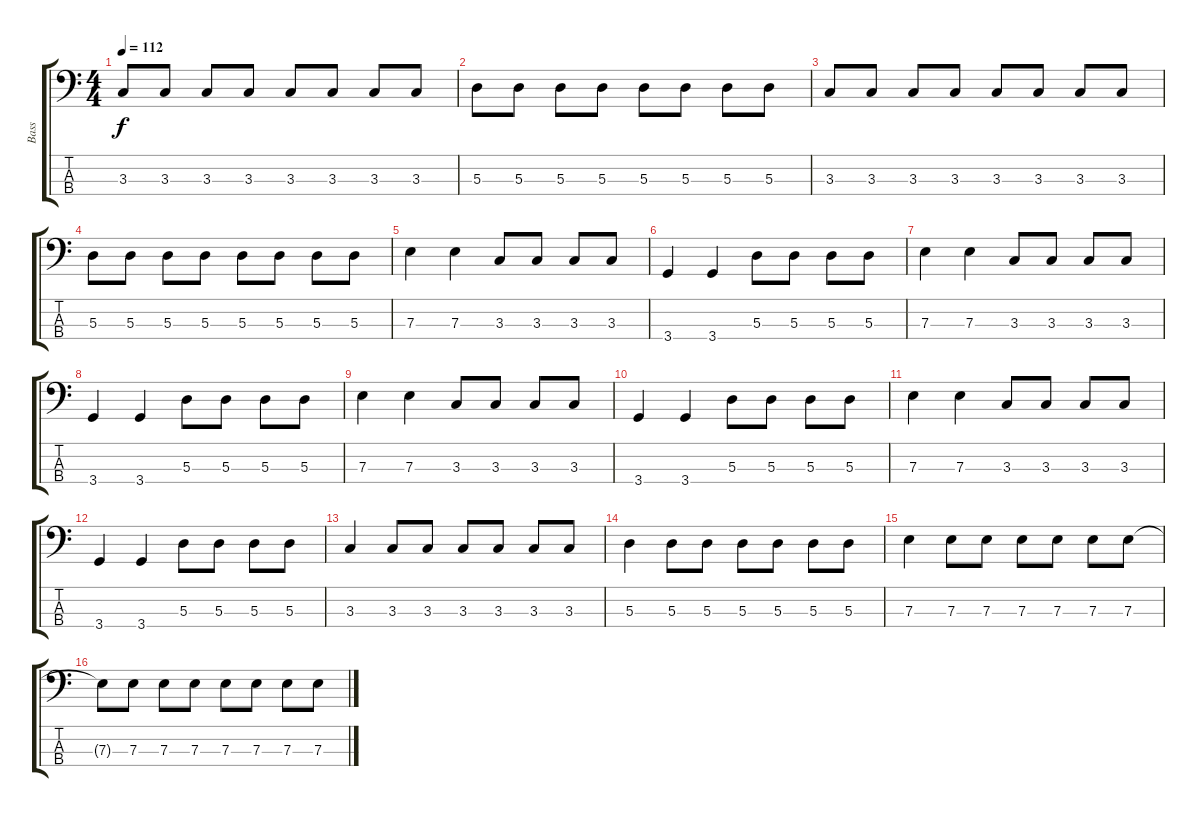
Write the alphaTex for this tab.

\track ("Bass" "Bass") {instrument electricbasspick}
\staff {score tabs}
\tuning (G2 D2 A1 E1) {hide}
\ts (4 4)
\tempo 112
\clef f4
\ks c
3.3.8{dy f} 3.3.8 3.3.8 3.3.8 3.3.8 3.3.8 3.3.8 3.3.8 |
5.3.8 5.3.8 5.3.8 5.3.8 5.3.8 5.3.8 5.3.8 5.3.8 |
3.3.8 3.3.8 3.3.8 3.3.8 3.3.8 3.3.8 3.3.8 3.3.8 |
5.3.8 5.3.8 5.3.8 5.3.8 5.3.8 5.3.8 5.3.8 5.3.8 |
7.3.4 7.3.4 3.3.8 3.3.8 3.3.8 3.3.8 |
3.4.4 3.4.4 5.3.8 5.3.8 5.3.8 5.3.8 |
7.3.4 7.3.4 3.3.8 3.3.8 3.3.8 3.3.8 |
3.4.4 3.4.4 5.3.8 5.3.8 5.3.8 5.3.8 |
7.3.4 7.3.4 3.3.8 3.3.8 3.3.8 3.3.8 |
3.4.4 3.4.4 5.3.8 5.3.8 5.3.8 5.3.8 |
7.3.4 7.3.4 3.3.8 3.3.8 3.3.8 3.3.8 |
3.4.4 3.4.4 5.3.8 5.3.8 5.3.8 5.3.8 |
3.3.4 3.3.8 3.3.8 3.3.8 3.3.8 3.3.8 3.3.8 |
5.3.4 5.3.8 5.3.8 5.3.8 5.3.8 5.3.8 5.3.8 |
7.3.4 7.3.8 7.3.8 7.3.8 7.3.8 7.3.8 7.3.8 |
7.3{t}.8 7.3.8 7.3.8 7.3.8 7.3.8 7.3.8 7.3.8 7.3.8
